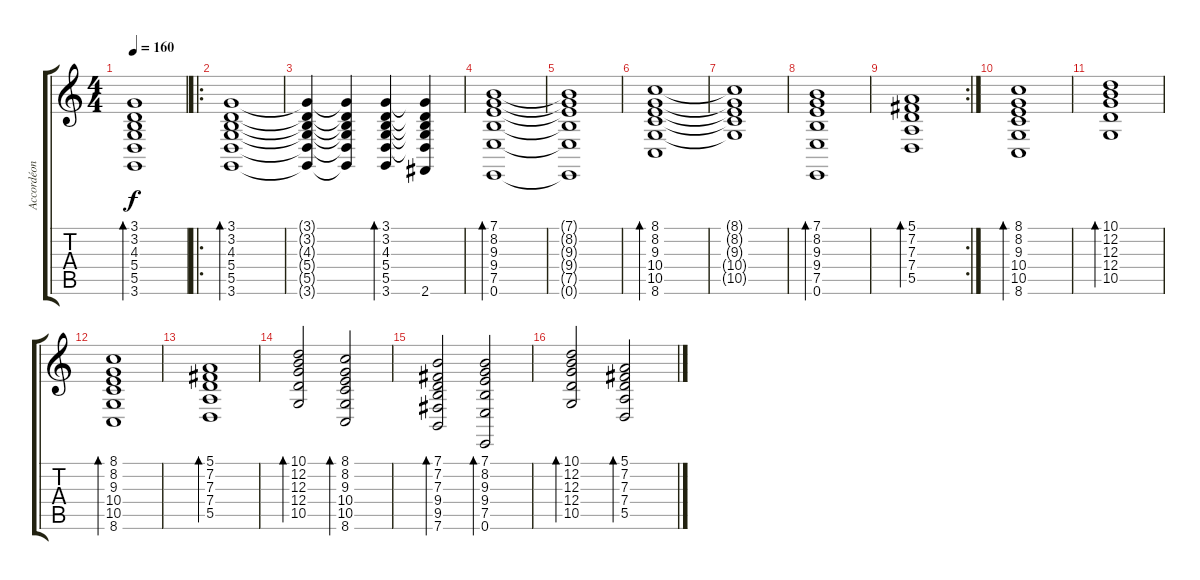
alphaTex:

\track ("Accordéon" "Accordéon") {instrument accordion}
\staff {score tabs}
\tuning (E4 B3 G3 D3 A2 E2) {hide}
\ts (4 4)
\tempo 160
\clef g2
\ks c
(3.1 3.2 4.3 5.4 5.5 3.6).1{bd 120 dy f} |
\ro
(3.1 3.2 4.3 5.4 5.5 3.6).1{bd 120} |
(3.1{t} 3.2{t} 4.3{t} 5.4{t} 5.5{t} 3.6{t}).4 (3.1{t} 3.2{t} 4.3{t} 5.4{t} 5.5{t} 3.6{t}).4 (3.1 3.2 4.3 5.4 5.5 3.6).4{bd 120} (3.1{t} 3.2{t} 4.3{t} 5.4{t} 5.5{t} 2.6).4 |
(7.1 8.2 9.3 9.4 7.5 0.6).1{bd 120} |
(7.1{t} 8.2{t} 9.3{t} 9.4{t} 7.5{t} 0.6{t}).1 |
(8.1 8.2 9.3 10.4 10.5 8.6).1{bd 120} |
(8.1{t} 8.2{t} 9.3{t} 10.4{t} 10.5{t}).1 |
(7.1 8.2 9.3 9.4 7.5 0.6).1{bd 120} |
\rc 2
(5.1 7.2 7.3 7.4 5.5).1{bd 120} |
(8.1 8.2 9.3 10.4 10.5 8.6).1{bd 120} |
(10.1 12.2 12.3 12.4 10.5).1{bd 120} |
(8.1 8.2 9.3 10.4 10.5 8.6).1{bd 120} |
(5.1 7.2 7.3 7.4 5.5).1{bd 120} |
(10.1 12.2 12.3 12.4 10.5).2{bd 120} (8.1 8.2 9.3 10.4 10.5 8.6).2{bd 120} |
(7.1 7.2 7.3 9.4 9.5 7.6).2{bd 120} (7.1 8.2 9.3 9.4 7.5 0.6).2{bd 120} |
(10.1 12.2 12.3 12.4 10.5).2{bd 120} (5.1 7.2 7.3 7.4 5.5).2{bd 120}
